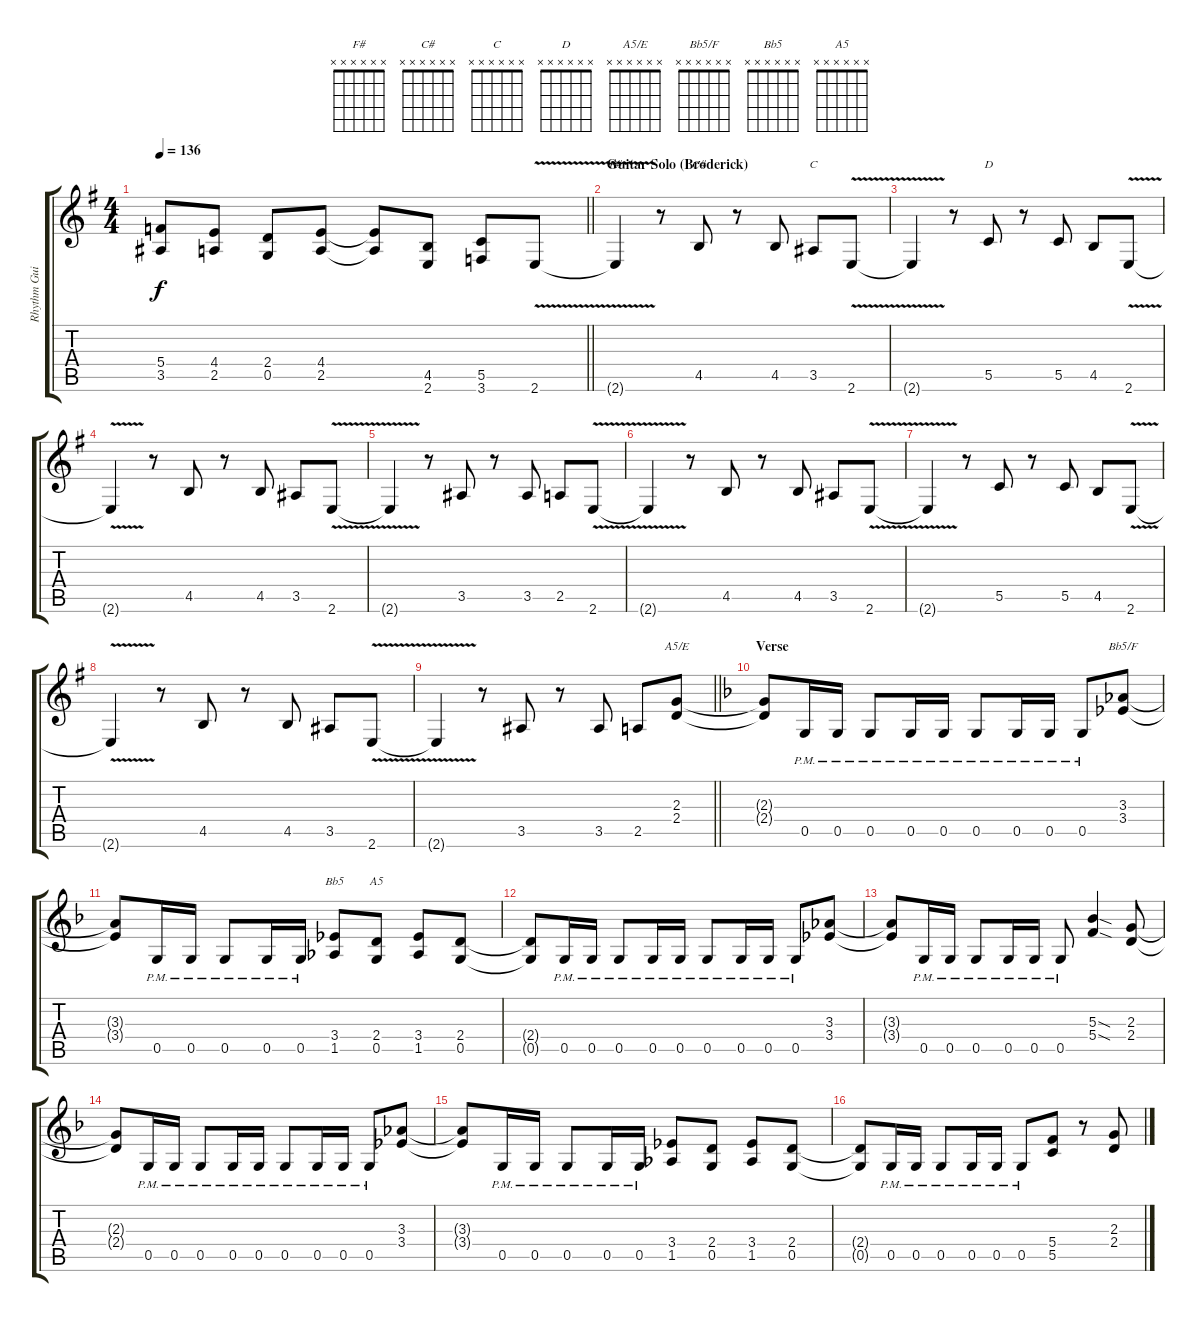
\track ("Rhythm Guitar 2" "Rhythm Gui") {instrument distortionguitar}
\staff {score tabs}
\tuning (D4 A3 F3 C3 G2 D2) {hide}
\chord ("F#" x x x x x x)
\chord ("C#" x x x x x x)
\chord ("C" x x x x x x)
\chord ("D" x x x x x x)
\chord ("A5/E" x x x x x x)
\chord ("Bb5/F" x x x x x x)
\chord ("Bb5" x x x x x x)
\chord ("A5" x x x x x x)
\ts (4 4)
\tempo 136
\clef g2
\barLineRight lightlight
\ks eminor
(5.4{t} 3.5{t}).8{dy f} (4.4 2.5).8 (2.4 0.5).8 (4.4 2.5).8 (4.4{t} 2.5{t}).8 (4.5 2.6).8 (5.5 3.6).8 2.6{v}.8 |
\section ("" "Guitar Solo (Broderick)")
2.6{v t}.4{ch "F#"} r.8 4.5.8{ch "C#"} r.8 4.5.8 3.5.8{ch "C"} 2.6{v}.8 |
2.6{v t}.4 r.8 5.5.8{ch "D"} r.8 5.5.8 4.5.8 2.6{v}.8 |
2.6{v t}.4 r.8 4.5.8 r.8 4.5.8 3.5.8 2.6{v}.8 |
2.6{v t}.4 r.8 3.5.8 r.8 3.5.8 2.5.8 2.6{v}.8 |
2.6{v t}.4 r.8 4.5.8 r.8 4.5.8 3.5.8 2.6{v}.8 |
2.6{v t}.4 r.8 5.5.8 r.8 5.5.8 4.5.8 2.6{v}.8 |
2.6{v t}.4 r.8 4.5.8 r.8 4.5.8 3.5.8 2.6{v}.8 |
\barLineRight lightlight
2.6{v t}.4 r.8 3.5.8 r.8 3.5.8 2.5.8 (2.3 2.4).8{ch "A5/E"} |
\section ("" "Verse")
\ks dminor
(2.3{t} 2.4{t}).8 0.5{pm}.16 0.5{pm}.16 0.5{pm}.8 0.5{pm}.16 0.5{pm}.16 0.5{pm}.8 0.5{pm}.16 0.5{pm}.16 0.5{pm}.8 (3.3 3.4).8{ch "Bb5/F"} |
(3.3{t} 3.4{t}).8 0.5{pm}.16 0.5{pm}.16 0.5{pm}.8 0.5{pm}.16 0.5{pm}.16 (3.4 1.5).8{ch "Bb5"} (2.4 0.5).8{ch "A5"} (3.4 1.5).8 (2.4 0.5).8 |
(2.4{t} 0.5{t}).8 0.5{pm}.16 0.5{pm}.16 0.5{pm}.8 0.5{pm}.16 0.5{pm}.16 0.5{pm}.8 0.5{pm}.16 0.5{pm}.16 0.5{pm}.8 (3.3 3.4).8 |
(3.3{t} 3.4{t}).8 0.5{pm}.16 0.5{pm}.16 0.5{pm}.8 0.5{pm}.16 0.5{pm}.16 0.5{pm}.8 (5.3{sod} 5.4{sod}).4 (2.3 2.4).8 |
(2.3{t} 2.4{t}).8 0.5{pm}.16 0.5{pm}.16 0.5{pm}.8 0.5{pm}.16 0.5{pm}.16 0.5{pm}.8 0.5{pm}.16 0.5{pm}.16 0.5{pm}.8 (3.3 3.4).8 |
(3.3{t} 3.4{t}).8 0.5{pm}.16 0.5{pm}.16 0.5{pm}.8 0.5{pm}.16 0.5{pm}.16 (3.4 1.5).8 (2.4 0.5).8 (3.4 1.5).8 (2.4 0.5).8 |
(2.4{t} 0.5{t}).8 0.5{pm}.16 0.5{pm}.16 0.5{pm}.8 0.5{pm}.16 0.5{pm}.16 0.5{pm}.8 (5.4 5.5).8 r.8 (2.3 2.4).8
